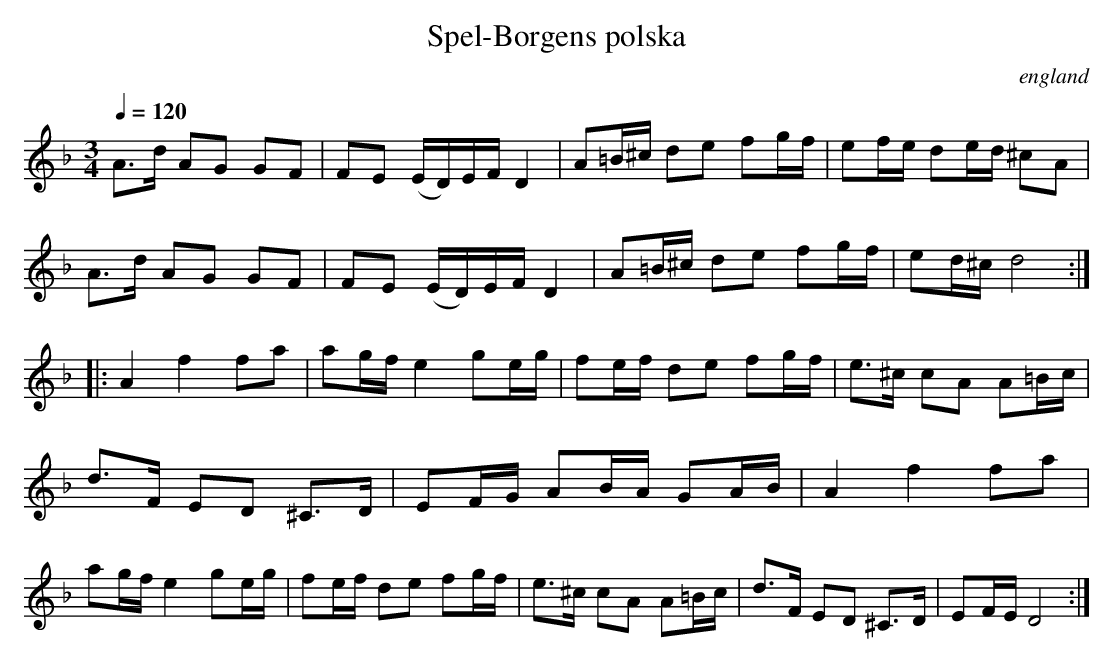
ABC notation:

X:1
T:Spel-Borgens polska
O:england
Q:1/4=120
M:3/4
L:1/16
K:Dm
A3d A2G2 G2F2|F2E2 (ED)EF D4|A2=B^c d2e2 f2gf|e2fe d2ed ^c2A2|\
A3d A2G2 G2F2|F2E2 (ED)EF D4|A2=B^c d2e2 f2gf|e2d^c d8::\
A4 f4 f2a2|a2gf e4 g2eg|f2ef d2e2 f2gf|e3^c c2A2 A2=Bc|\
d3F E2D2 ^C3D|E2FG A2BA G2AB|A4 f4 f2a2|a2gf e4 g2eg|\
f2ef d2e2 f2gf|e3^c c2A2 A2=Bc|d3F E2D2 ^C3D|E2FE D8:|
